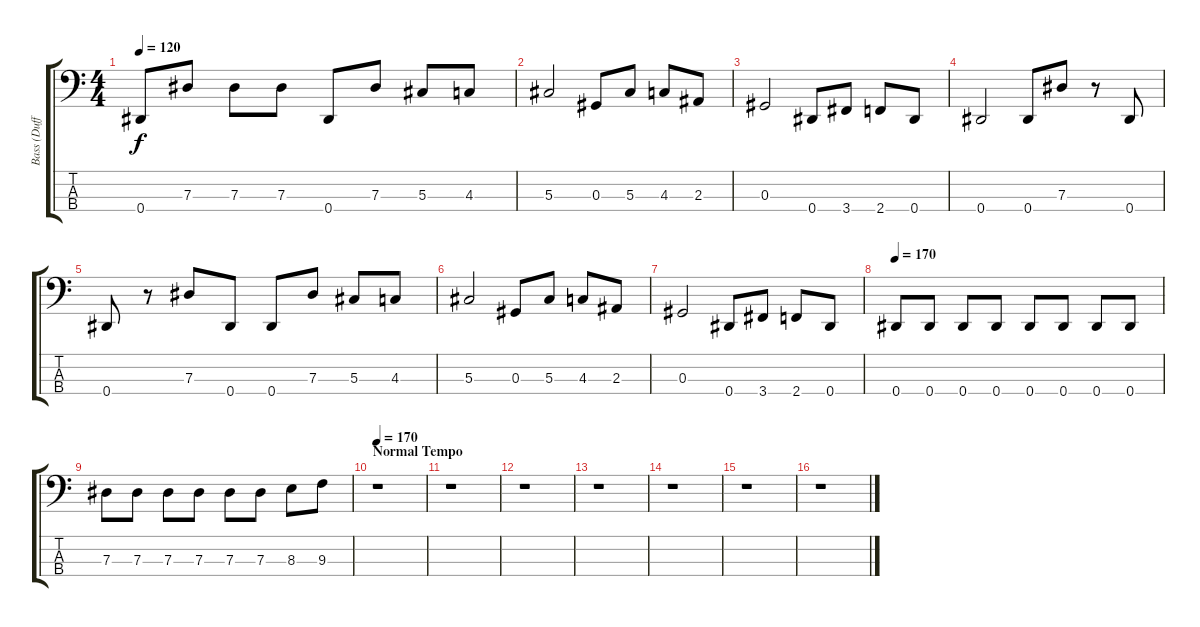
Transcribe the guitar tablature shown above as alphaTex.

\track ("Bass (Duff)" "Bass (Duff") {instrument electricbasspick}
\staff {score tabs}
\tuning (Gb2 Db2 Ab1 Eb1) {hide}
\ts (4 4)
\tempo 120
\clef f4
\ks c
0.4.8{dy f} 7.3.8 7.3.8 7.3.8 0.4.8 7.3.8 5.3.8 4.3.8 |
5.3.2 0.3.8 5.3.8 4.3.8 2.3.8 |
0.3.2 0.4.8 3.4.8 2.4.8 0.4.8 |
0.4.2 0.4.8 7.3.8 r.8 0.4.8 |
0.4.8 r.8 7.3.8 0.4.8 0.4.8 7.3.8 5.3.8 4.3.8 |
5.3.2 0.3.8 5.3.8 4.3.8 2.3.8 |
0.3.2 0.4.8 3.4.8 2.4.8 0.4.8 |
\tempo 170
0.4.8 0.4.8 0.4.8 0.4.8 0.4.8 0.4.8 0.4.8 0.4.8 |
7.3.8 7.3.8 7.3.8 7.3.8 7.3.8 7.3.8 8.3.8 9.3.8 |
\section ("" "Normal Tempo")
\tempo 170
r.1 |
r.1 |
r.1 |
r.1 |
r.1 |
r.1 |
r.1
